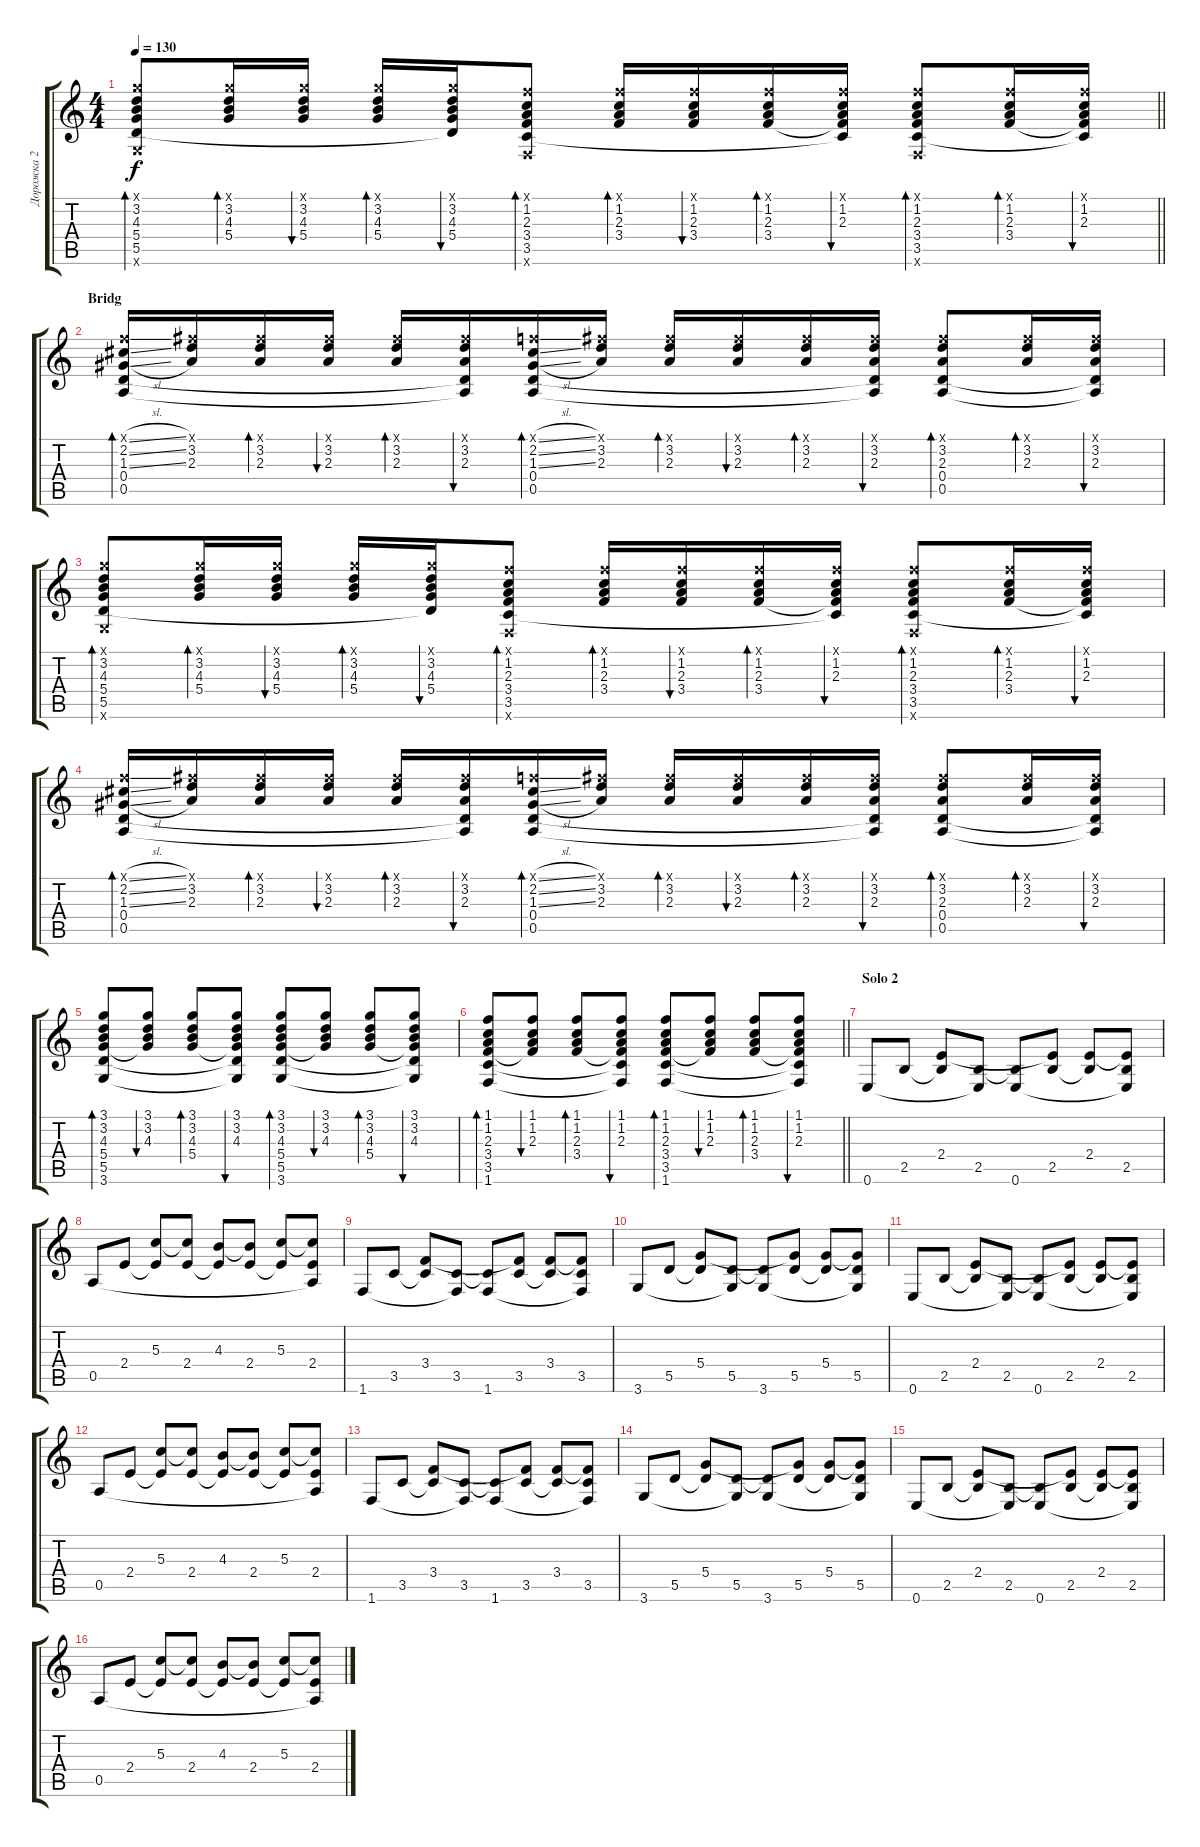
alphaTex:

\track ("Дорожка 2" "Дорожка 2") {instrument acousticguitarsteel}
\staff {score tabs}
\tuning (E4 B3 G3 D3 A2 E2) {hide}
\ts (4 4)
\tempo 130
\clef g2
\barLineRight lightlight
\ks c
(3.1{x} 3.2 4.3 5.4 5.5 3.6{x}).8{bd 60 dy f} (3.1{x} 3.2 4.3 5.4).16{bd 60} (3.1{x} 3.2 4.3 5.4).16{bu 60} (3.1{x} 3.2 4.3 5.4).16{bd 60} (3.1{x} 3.2 4.3 5.4 5.5{t}).16{bu 60} (1.1{x} 1.2 2.3 3.4 3.5 1.6{x}).8{bd 60} (1.1{x} 1.2 2.3 3.4).16{bd 60} (1.1{x} 1.2 2.3 3.4).16{bu 60} (1.1{x} 1.2 2.3 3.4).16{bd 60} (1.1{x} 1.2 2.3 3.4{t} 3.5{t}).16{bu 60} (1.1{x} 1.2 2.3 3.4 3.5 1.6{x}).8{bd 60} (1.1{x} 1.2 2.3 3.4).16{bd 60} (1.1{x} 1.2 2.3 3.4{t} 3.5{t}).16{bu 60} |
\section ("" "Bridg")
(1.1{sl x} 2.2{sl} 1.3{sl} 0.4 0.5).16{bd 60} (2.1{x} 3.2 2.3).16 (2.1{x} 3.2 2.3).16{bd 60} (2.1{x} 3.2 2.3).16{bu 60} (2.1{x} 3.2 2.3).16{bd 60} (2.1{x} 3.2 2.3 0.4{t} 0.5{t}).16{bu 60} (1.1{sl x} 2.2{sl} 1.3{sl} 0.4 0.5).16{bd 60} (2.1{x} 3.2 2.3).16 (2.1{x} 3.2 2.3).16{bd 60} (2.1{x} 3.2 2.3).16{bu 60} (2.1{x} 3.2 2.3).16{bd 60} (2.1{x} 3.2 2.3 0.4{t} 0.5{t}).16{bu 60} (2.1{x} 3.2 2.3 0.4 0.5).8{bd 60} (2.1{x} 3.2 2.3).16{bd 60} (2.1{x} 3.2 2.3 0.4{t} 0.5{t}).16{bu 60} |
(3.1{x} 3.2 4.3 5.4 5.5 3.6{x}).8{bd 60} (3.1{x} 3.2 4.3 5.4).16{bd 60} (3.1{x} 3.2 4.3 5.4).16{bu 60} (3.1{x} 3.2 4.3 5.4).16{bd 60} (3.1{x} 3.2 4.3 5.4 5.5{t}).16{bu 60} (1.1{x} 1.2 2.3 3.4 3.5 1.6{x}).8{bd 60} (1.1{x} 1.2 2.3 3.4).16{bd 60} (1.1{x} 1.2 2.3 3.4).16{bu 60} (1.1{x} 1.2 2.3 3.4).16{bd 60} (1.1{x} 1.2 2.3 3.4{t} 3.5{t}).16{bu 60} (1.1{x} 1.2 2.3 3.4 3.5 1.6{x}).8{bd 60} (1.1{x} 1.2 2.3 3.4).16{bd 60} (1.1{x} 1.2 2.3 3.4{t} 3.5{t}).16{bu 60} |
(1.1{sl x} 2.2{sl} 1.3{sl} 0.4 0.5).16{bd 60} (2.1{x} 3.2 2.3).16 (2.1{x} 3.2 2.3).16{bd 60} (2.1{x} 3.2 2.3).16{bu 60} (2.1{x} 3.2 2.3).16{bd 60} (2.1{x} 3.2 2.3 0.4{t} 0.5{t}).16{bu 60} (1.1{sl x} 2.2{sl} 1.3{sl} 0.4 0.5).16{bd 60} (2.1{x} 3.2 2.3).16 (2.1{x} 3.2 2.3).16{bd 60} (2.1{x} 3.2 2.3).16{bu 60} (2.1{x} 3.2 2.3).16{bd 60} (2.1{x} 3.2 2.3 0.4{t} 0.5{t}).16{bu 60} (2.1{x} 3.2 2.3 0.4 0.5).8{bd 60} (2.1{x} 3.2 2.3).16{bd 60} (2.1{x} 3.2 2.3 0.4{t} 0.5{t}).16{bu 60} |
(3.1 3.2 4.3 5.4 5.5 3.6).8{bd 60} (3.1 3.2 4.3 5.4{t}).8{bu 60} (3.1 3.2 4.3 5.4).8{bd 60} (3.1 3.2 4.3 5.4{t} 5.5{t} 3.6{t}).8{bu 60} (3.1 3.2 4.3 5.4 5.5 3.6).8{bd 60} (3.1 3.2 4.3 5.4{t}).8{bu 60} (3.1 3.2 4.3 5.4).8{bd 60} (3.1 3.2 4.3 5.4{t} 5.5{t} 3.6{t}).8{bu 60} |
\barLineRight lightlight
(1.1 1.2 2.3 3.4 3.5 1.6).8{bd 60} (1.1 1.2 2.3 3.4{t}).8{bu 60} (1.1 1.2 2.3 3.4).8{bd 60} (1.1 1.2 2.3 3.4{t} 3.5{t} 1.6{t}).8{bu 60} (1.1 1.2 2.3 3.4 3.5 1.6).8{bd 60} (1.1 1.2 2.3 3.4{t}).8{bu 60} (1.1 1.2 2.3 3.4).8{bd 60} (1.1 1.2 2.3 3.4{t} 3.5{t} 1.6{t}).8{bu 60} |
\section ("" "Solo 2")
0.6.8 2.5.8 (2.4 2.5{t}).8 (2.5 0.6{t}).8 (2.5{t} 0.6).8 (2.4{t} 2.5).8 (2.4 2.5{t}).8 (2.4{t} 2.5 0.6{t}).8 |
0.5.8 2.4.8 (5.3 2.4{t}).8 (5.3{t} 2.4).8 (4.3 2.4{t}).8 (4.3{t} 2.4).8 (5.3 2.4{t}).8 (5.3{t} 2.4 0.5{t}).8 |
1.6.8 3.5.8 (3.4 3.5{t}).8 (3.5 1.6{t}).8 (3.5{t} 1.6).8 (3.4{t} 3.5).8 (3.4 3.5{t}).8 (3.4{t} 3.5 1.6{t}).8 |
3.6.8 5.5.8 (5.4 5.5{t}).8 (5.5 3.6{t}).8 (5.5{t} 3.6).8 (5.4{t} 5.5).8 (5.4 5.5{t}).8 (5.4{t} 5.5 3.6{t}).8 |
0.6.8 2.5.8 (2.4 2.5{t}).8 (2.5 0.6{t}).8 (2.5{t} 0.6).8 (2.4{t} 2.5).8 (2.4 2.5{t}).8 (2.4{t} 2.5 0.6{t}).8 |
0.5.8 2.4.8 (5.3 2.4{t}).8 (5.3{t} 2.4).8 (4.3 2.4{t}).8 (4.3{t} 2.4).8 (5.3 2.4{t}).8 (5.3{t} 2.4 0.5{t}).8 |
1.6.8 3.5.8 (3.4 3.5{t}).8 (3.5 1.6{t}).8 (3.5{t} 1.6).8 (3.4{t} 3.5).8 (3.4 3.5{t}).8 (3.4{t} 3.5 1.6{t}).8 |
3.6.8 5.5.8 (5.4 5.5{t}).8 (5.5 3.6{t}).8 (5.5{t} 3.6).8 (5.4{t} 5.5).8 (5.4 5.5{t}).8 (5.4{t} 5.5 3.6{t}).8 |
0.6.8 2.5.8 (2.4 2.5{t}).8 (2.5 0.6{t}).8 (2.5{t} 0.6).8 (2.4{t} 2.5).8 (2.4 2.5{t}).8 (2.4{t} 2.5 0.6{t}).8 |
0.5.8 2.4.8 (5.3 2.4{t}).8 (5.3{t} 2.4).8 (4.3 2.4{t}).8 (4.3{t} 2.4).8 (5.3 2.4{t}).8 (5.3{t} 2.4 0.5{t}).8
